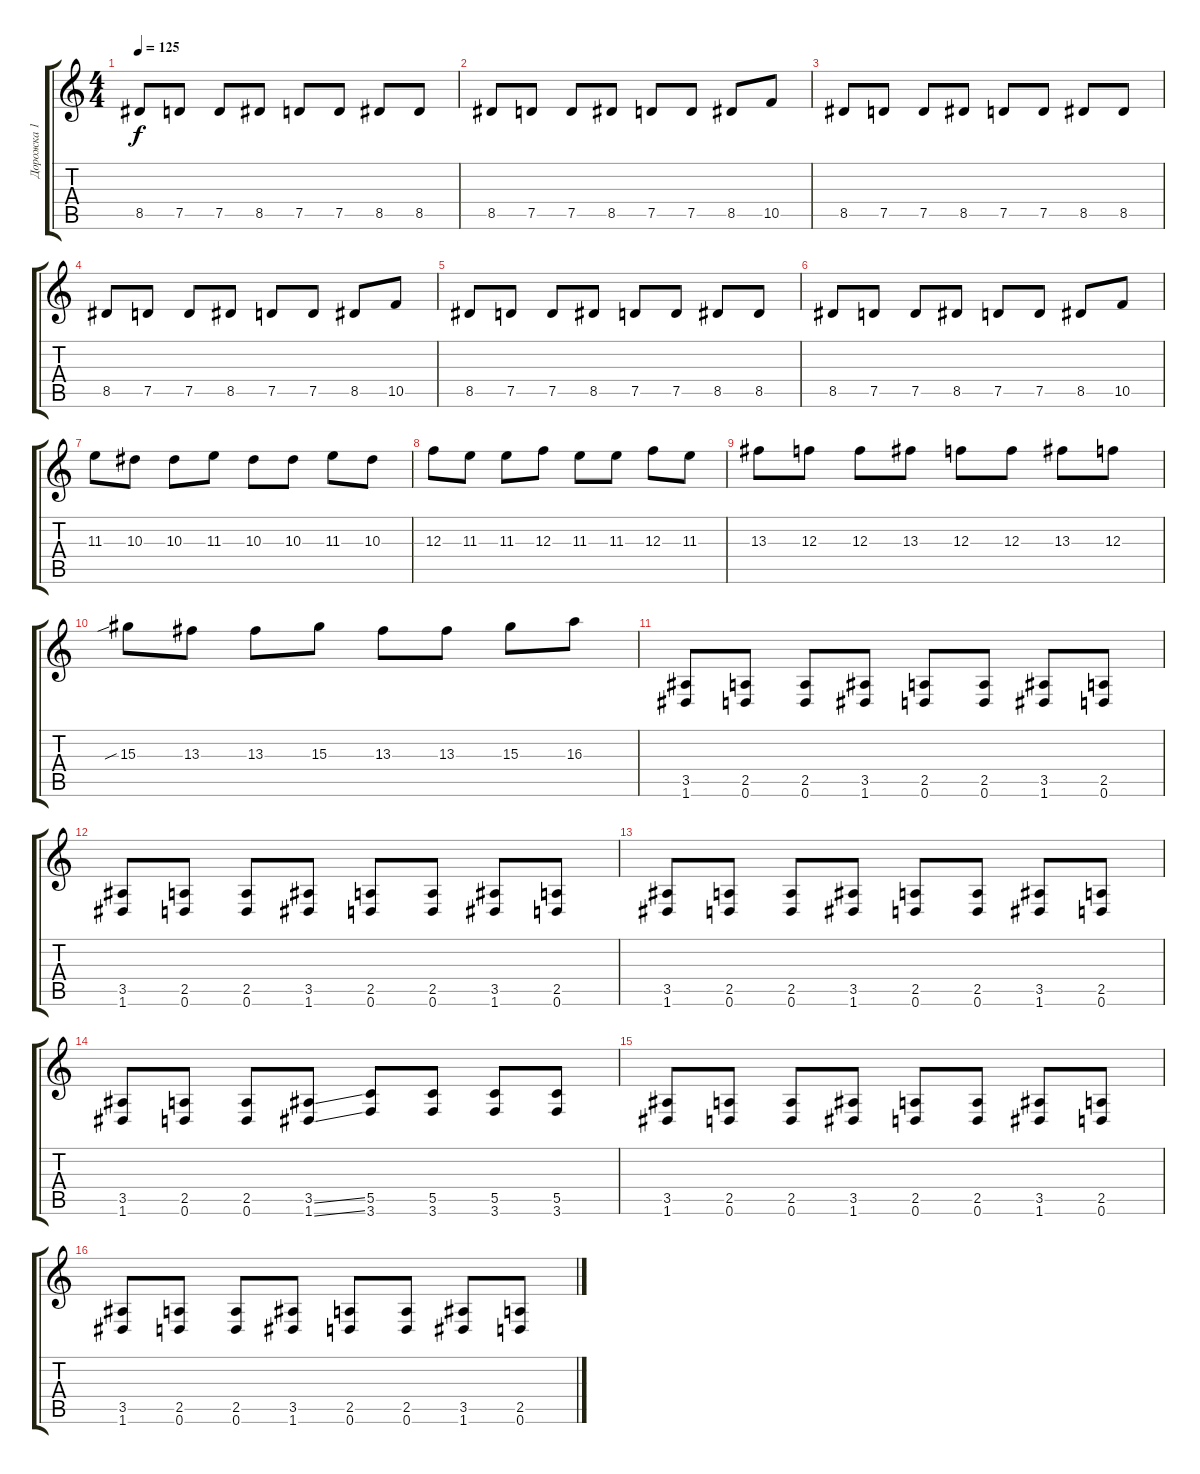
\track ("Дорожка 1" "Дорожка 1") {instrument distortionguitar}
\staff {score tabs}
\tuning (D4 A3 F3 C3 G2 D2) {hide}
\ts (4 4)
\tempo 125
\clef g2
\ks c
8.5.8{dy f} 7.5.8 7.5.8 8.5.8 7.5.8 7.5.8 8.5.8 8.5.8 |
8.5.8 7.5.8 7.5.8 8.5.8 7.5.8 7.5.8 8.5.8 10.5.8 |
8.5.8 7.5.8 7.5.8 8.5.8 7.5.8 7.5.8 8.5.8 8.5.8 |
8.5.8 7.5.8 7.5.8 8.5.8 7.5.8 7.5.8 8.5.8 10.5.8 |
8.5.8 7.5.8 7.5.8 8.5.8 7.5.8 7.5.8 8.5.8 8.5.8 |
8.5.8 7.5.8 7.5.8 8.5.8 7.5.8 7.5.8 8.5.8 10.5.8 |
11.3.8 10.3.8 10.3.8 11.3.8 10.3.8 10.3.8 11.3.8 10.3.8 |
12.3.8 11.3.8 11.3.8 12.3.8 11.3.8 11.3.8 12.3.8 11.3.8 |
13.3.8 12.3.8 12.3.8 13.3.8 12.3.8 12.3.8 13.3.8 12.3.8 |
15.3{sib}.8 13.3.8 13.3.8 15.3.8 13.3.8 13.3.8 15.3.8 16.3.8 |
(3.5 1.6).8 (2.5 0.6).8 (2.5 0.6).8 (3.5 1.6).8 (2.5 0.6).8 (2.5 0.6).8 (3.5 1.6).8 (2.5 0.6).8 |
(3.5 1.6).8 (2.5 0.6).8 (2.5 0.6).8 (3.5 1.6).8 (2.5 0.6).8 (2.5 0.6).8 (3.5 1.6).8 (2.5 0.6).8 |
(3.5 1.6).8 (2.5 0.6).8 (2.5 0.6).8 (3.5 1.6).8 (2.5 0.6).8 (2.5 0.6).8 (3.5 1.6).8 (2.5 0.6).8 |
(3.5 1.6).8 (2.5 0.6).8 (2.5 0.6).8 (3.5{ss} 1.6{ss}).8 (5.5 3.6).8 (5.5 3.6).8 (5.5 3.6).8 (5.5 3.6).8 |
(3.5 1.6).8 (2.5 0.6).8 (2.5 0.6).8 (3.5 1.6).8 (2.5 0.6).8 (2.5 0.6).8 (3.5 1.6).8 (2.5 0.6).8 |
(3.5 1.6).8 (2.5 0.6).8 (2.5 0.6).8 (3.5 1.6).8 (2.5 0.6).8 (2.5 0.6).8 (3.5 1.6).8 (2.5 0.6).8
